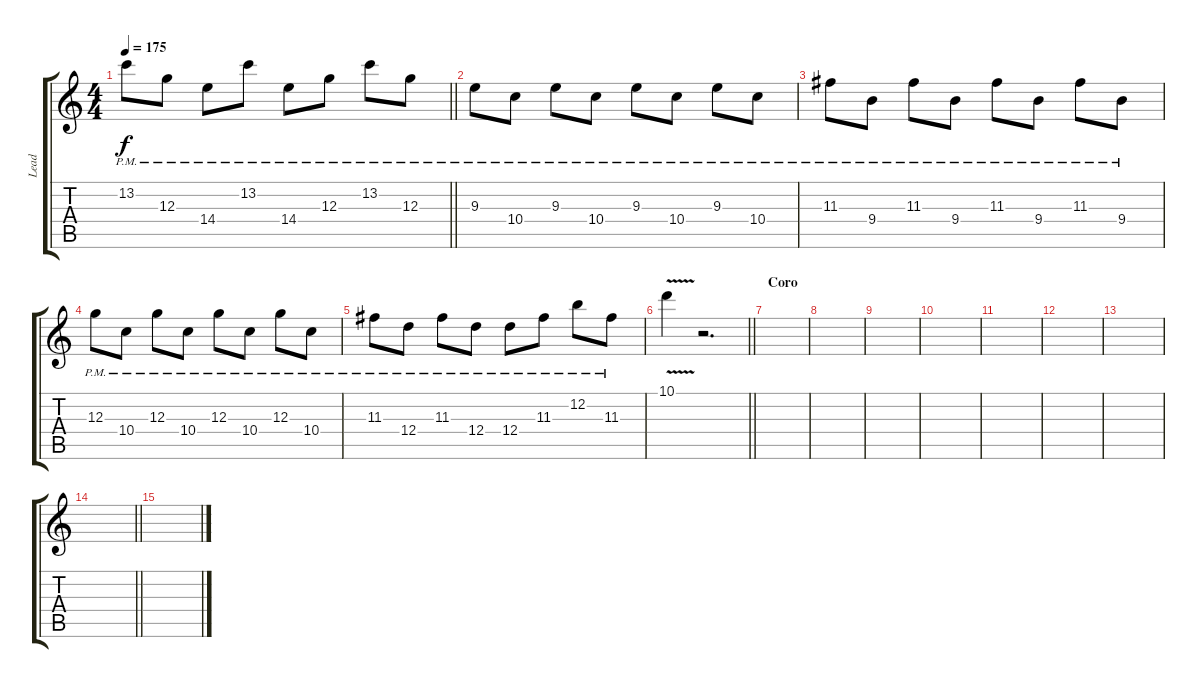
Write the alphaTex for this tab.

\track ("Lead" "Lead") {instrument distortionguitar}
\staff {score tabs}
\tuning (E4 B3 G3 D3 A2 E2) {hide}
\ts (4 4)
\tempo 175
\clef g2
\barLineRight lightlight
\ks c
13.2{pm}.8{dy f} 12.3{pm}.8 14.4{pm}.8 13.2{pm}.8 14.4{pm}.8 12.3{pm}.8 13.2{pm}.8 12.3{pm}.8 |
\section ("" "")
9.3{pm}.8 10.4{pm}.8 9.3{pm}.8 10.4{pm}.8 9.3{pm}.8 10.4{pm}.8 9.3{pm}.8 10.4{pm}.8 |
11.3{pm}.8 9.4{pm}.8 11.3{pm}.8 9.4{pm}.8 11.3{pm}.8 9.4{pm}.8 11.3{pm}.8 9.4{pm}.8 |
12.3{pm}.8 10.4{pm}.8 12.3{pm}.8 10.4{pm}.8 12.3{pm}.8 10.4{pm}.8 12.3{pm}.8 10.4{pm}.8 |
11.3{pm}.8 12.4{pm}.8 11.3{pm}.8 12.4{pm}.8 12.4{pm}.8 11.3{pm}.8 12.2{pm}.8 11.3{pm}.8 |
\barLineRight lightlight
10.1{v}.4 r.2{d} |
\section ("" "Coro")
|
|
|
|
|
|
|
\barLineRight lightlight
|
\section ("" "")
